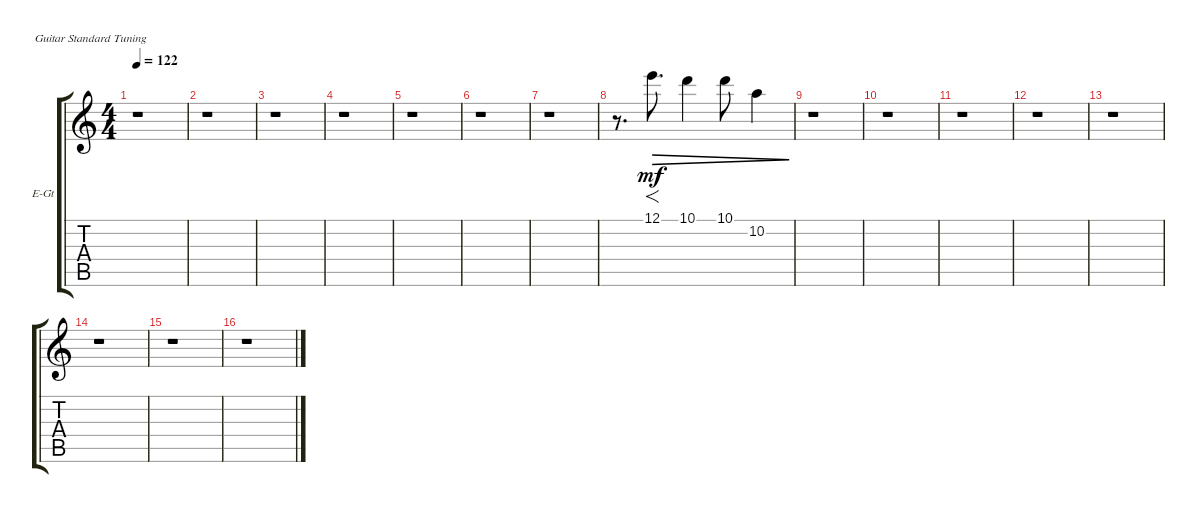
\defaultSystemsLayout 4
\bracketExtendMode groupsimilarinstruments
\firstSystemTrackNameOrientation horizontal
\otherSystemsTrackNameOrientation horizontal
\track ("Effects #2" "E-Gt") {instrument electricguitarclean}
\staff {score tabs}
\tuning (E4 B3 G3 D3 A2 E2)
\ts (4 4)
\tempo 122
\clef g2
\scale
0.333333
\ks c
r.1{dy mf} |
\scale
0.333333 r.1 |
\scale
0.333333 r.1 |
\scale
0.333333 r.1 |
\scale
0.333333 r.1 |
r.1 |
r.1 |
r.8{d} 12.1.8{f d dec} 10.1.4{dec} 10.1.8{dec} 10.2.4{dec} |
r.1 |
r.1 |
r.1 |
r.1 |
r.1 |
r.1 |
r.1 |
r.1
